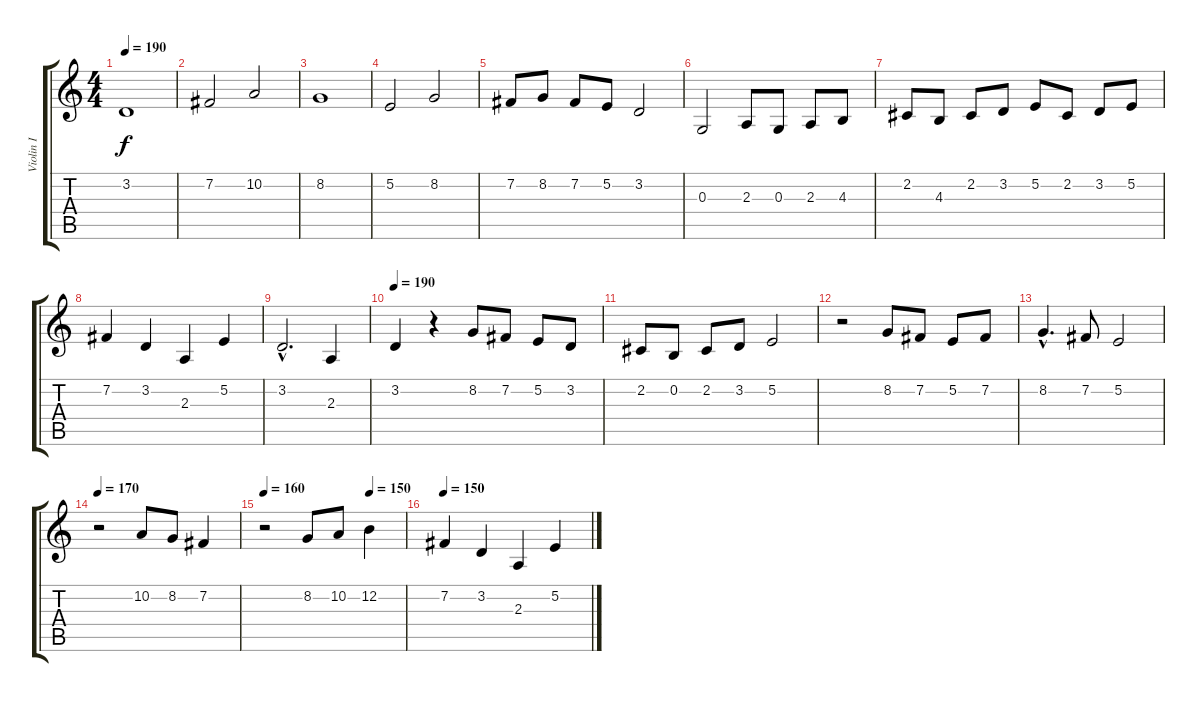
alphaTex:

\track ("Violin I" "Violin I") {instrument violin}
\staff {score tabs}
\tuning (E4 B3 G3 D3 A2 E2) {hide}
\ts (4 4)
\tempo 190
\clef g2
\ks c
3.2.1{dy f} |
7.2.2 10.2.2 |
8.2.1 |
5.2.2 8.2.2 |
7.2.8 8.2.8 7.2.8 5.2.8 3.2.2 |
0.3.2 2.3.8 0.3.8 2.3.8 4.3.8 |
2.2.8 4.3.8 2.2.8 3.2.8 5.2.8 2.2.8 3.2.8 5.2.8 |
7.2.4 3.2.4 2.3.4 5.2.4 |
3.2{hac}.2{d} 2.3.4 |
\tempo 190
3.2.4 r.4 8.2.8 7.2.8 5.2.8 3.2.8 |
2.2.8 0.2.8 2.2.8 3.2.8 5.2.2 |
r.2 8.2.8 7.2.8 5.2.8 7.2.8 |
8.2{hac}.4{d} 7.2.8 5.2.2 |
\tempo 170
r.2 10.2.8 8.2.8 7.2.4 |
\tempo 160
\tempo (150 0.75)
r.2 8.2.8 10.2.8 12.2.4 |
\tempo 150
7.2.4 3.2.4 2.3.4 5.2.4
